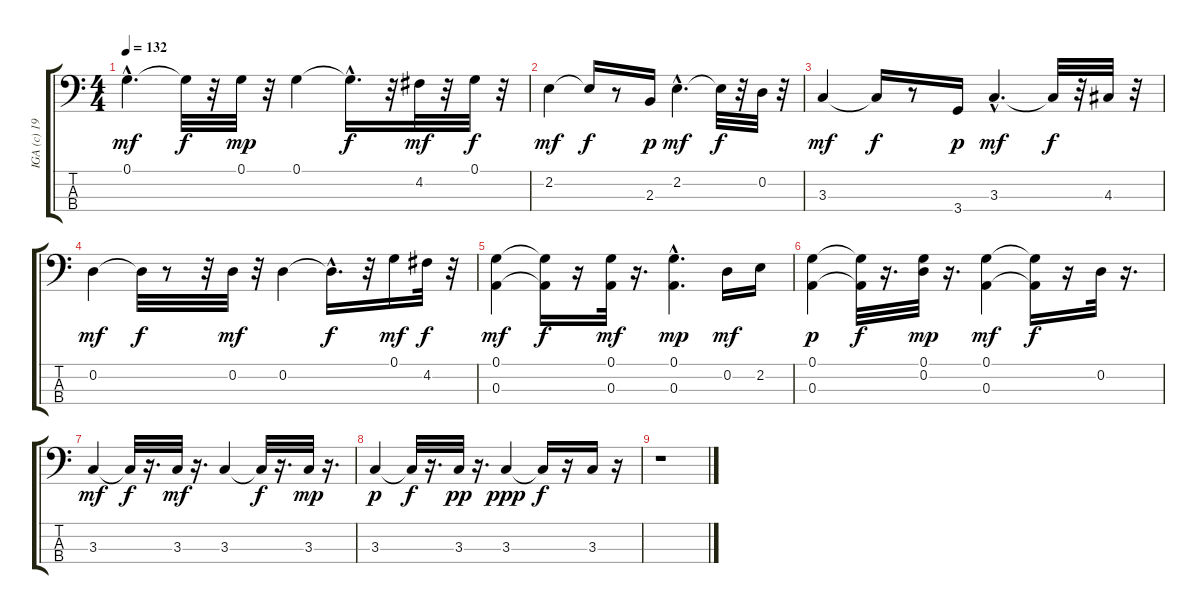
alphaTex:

\track ("IGA (c) 1999" "IGA (c) 19") {instrument fretlessbass}
\staff {score tabs}
\tuning (G2 D2 A1 E1) {hide}
\ts (4 4)
\tempo 132
\clef f4
\ks c
0.1{hac}.4{d dy mf} 0.1{t}.32{dy f} r.32 0.1.32{dy mp} r.32 0.1.4 0.1{hac t}.16{d dy f} r.32 4.2.32{dy mf} r.32 0.1.32{dy f} r.32 |
2.2.4{dy mf} 2.2{t}.16{dy f} r.8 2.3.16{dy p} 2.2{hac}.4{d dy mf} 2.2{t}.32{dy f} r.32 0.2.32 r.32 |
3.3.4{dy mf} 3.3{t}.16{dy f} r.8 3.4.16{dy p} 3.3{hac}.4{d dy mf} 3.3{t}.32{dy f} r.32 4.3.32 r.32 |
0.2.4{dy mf} 0.2{t}.32{dy f} r.8 r.32 0.2.32{dy mf} r.32 0.2.4 0.2{hac t}.16{d dy f} r.32 0.1.16{dy mf} 4.2.32{dy f} r.32 |
(0.1 0.3).4{dy mf} (0.1{t} 0.3{t}).16{dy f} r.16 (0.1 0.3).32{dy mf} r.16{d} (0.1{hac} 0.3{hac}).4{d dy mp} 0.2.16{dy mf} 2.2.16 |
(0.1 0.3).4{dy p} (0.1{t} 0.3{t}).32{dy f} r.16{d} (0.1 0.2).32{dy mp} r.16{d} (0.1 0.3).4{dy mf} (0.1{t} 0.3{t}).16{dy f} r.16 0.2.32 r.16{d} |
3.3.4{dy mf} 3.3{t}.32{dy f} r.16{d} 3.3.32{dy mf} r.16{d} 3.3.4 3.3{t}.32{dy f} r.16{d} 3.3.32{dy mp} r.16{d} |
3.3.4{dy p} 3.3{t}.32{dy f} r.16{d} 3.3.32{dy pp} r.16{d} 3.3.4{dy ppp} 3.3{t}.16{dy f} r.16 3.3.16 r.16 |
r.1
